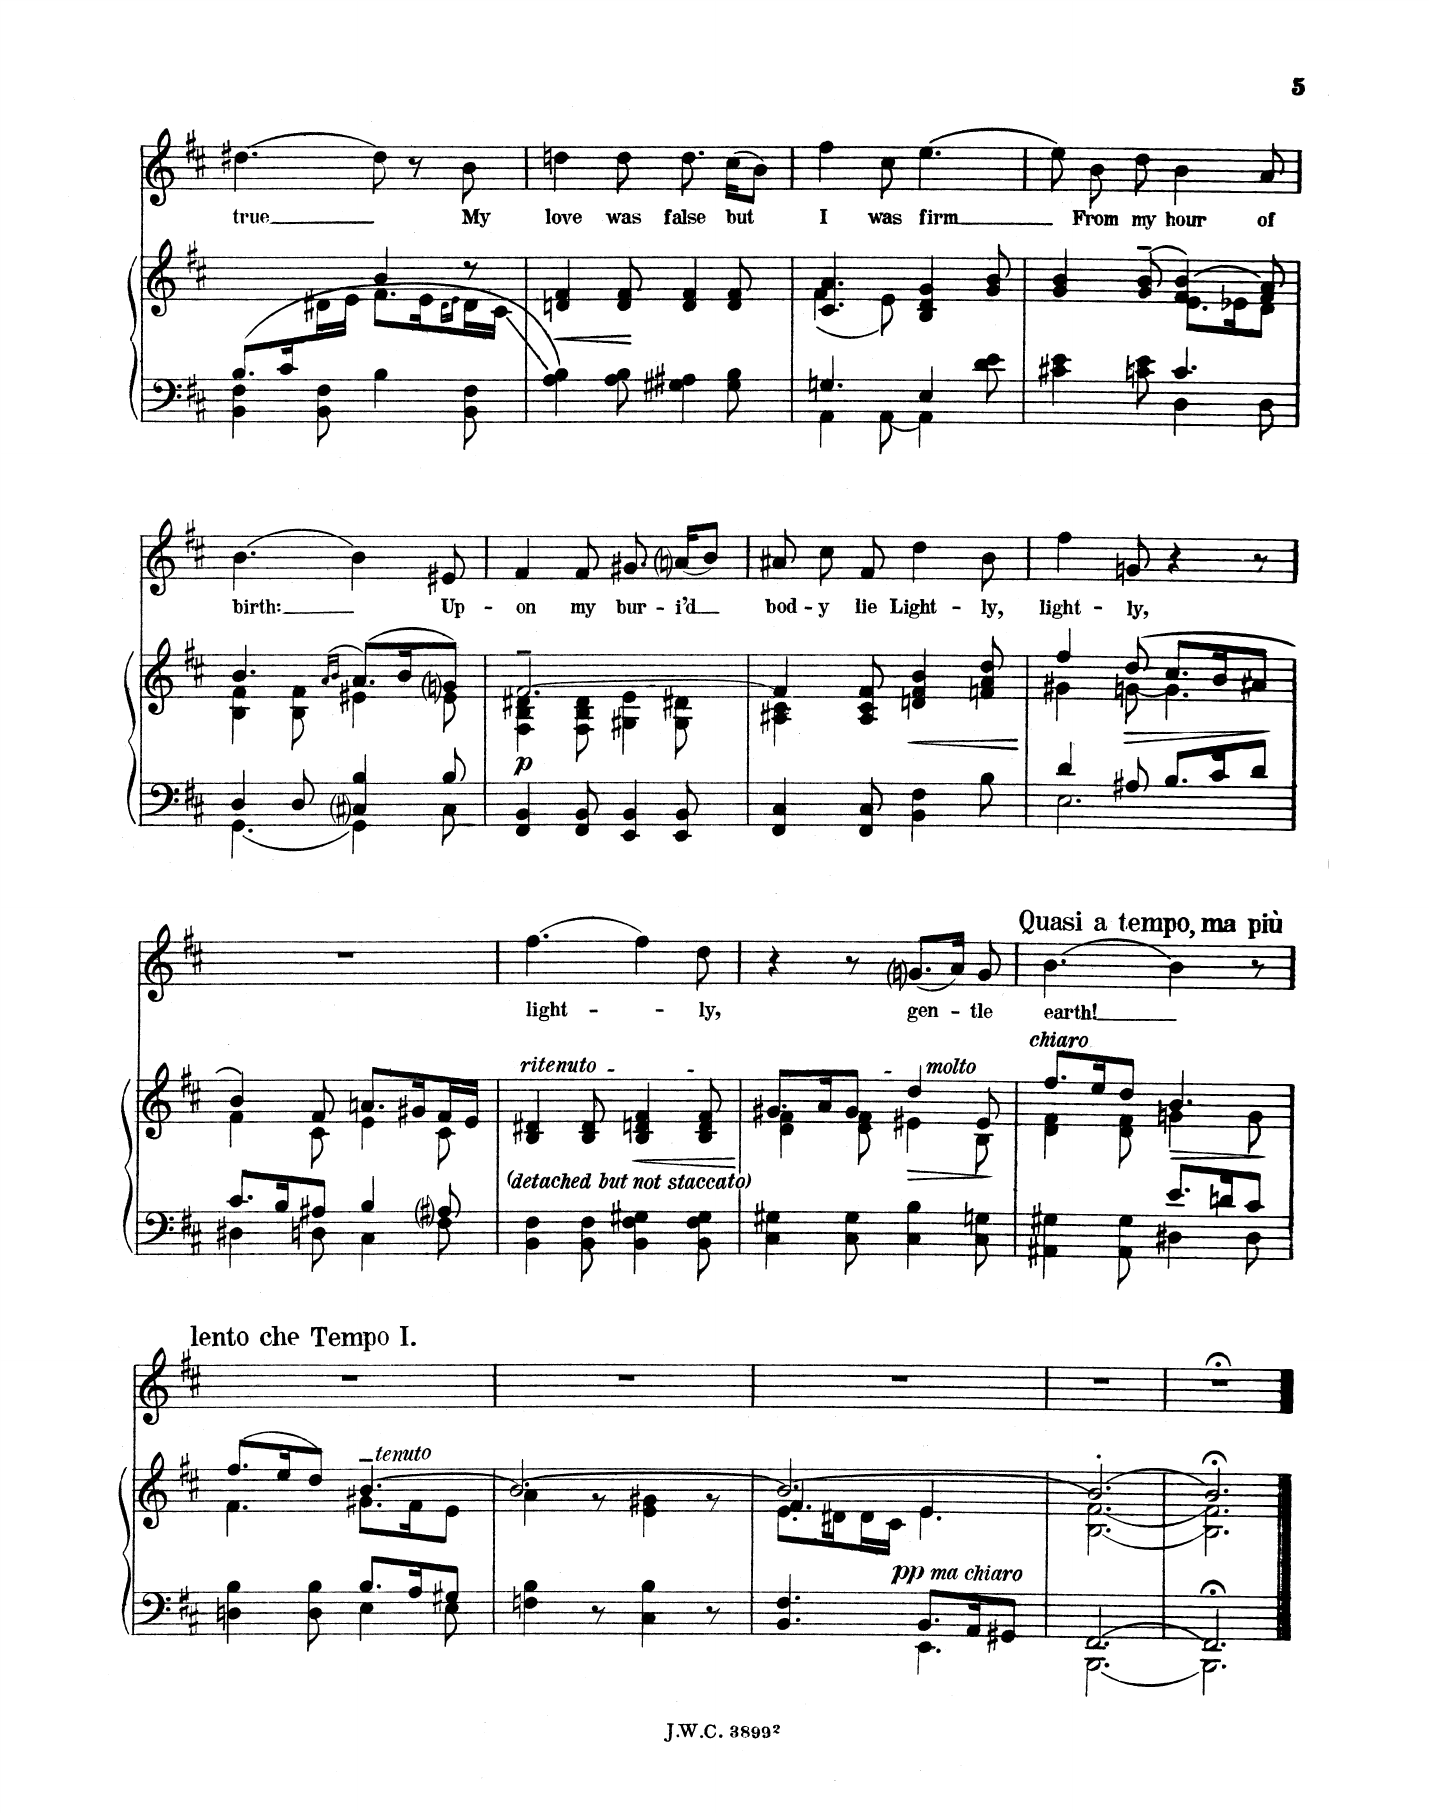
**kern	**kern	**dynam	**kern	**text
*part2	*part2	*part2	*part1	*part1
*staff3	*staff2	*staff2/3	*staff1	*staff1
*I"Piano	*	*	*I"Voice	*
*I'Pno	*	*	*	*
*clefF4	*clefG2	*	*clefG2	*
*k[f#c#]	*k[f#c#]	*	*k[f#c#]	*
*M6/8	*M6/8	*	*M6/8	*
=12	=12	=12	=12	=12
*^	*^	*	*	*
8.B/L	4BB\ 4F#\	4.ryy	4ryy	.	[4.dd#X\	true
16c#/L	.	.	.	.	.	.
2ryy	8BB\ 8F#\	.	16d#X\L	.	.	.
.	.	.	16e\JJ	.	.	.
.	4B\	4b/	8.f#\L	.	8dd#\]	.
.	.	.	.	.	8r	.
.	.	.	16e\L	.	.	.
.	.	.	16qd#/LL	.	.	.
.	.	.	16qe/JJ	.	.	.
.	8BB\ 8F#\	8r	16d#\L	.	8b\	My
.	.	.	16c#\JJ	.	.	.
*v	*v	*	*	*	*	*
=13	=13	=13	=13	=13	=13
!	!	!	!LO:HP:b	!	!
*	*v	*v	*	*	*
4A\ 4B\	4dn/ 4f#/	<	4ddn\	love
8A\ 8B\	8d/ 8f#/	[	8dd\	was
4G#X\ 4A#X\	4d/ 4f#/	.	8.dd\	false,
.	.	.	(16cc#\KL	but
8G#\ 8B\	8d/ 8f#/	.	8b\J)	.
=14	=14	=14	=14	=14
*^	*^	*	*	*
4.Gn/	4AA\	4.c#/ 4.a/	(4f#\	.	4ff#\	I
.	[8AA\	.	8e\)	.	8cc#\	was
4E/	4AA\]	4B/ 4d/ 4g/	4.ryy	.	[4.ee\	firm
8d\ 8e\	8ryy	8g/ 8b/	.	.	.	.
=15	=15	=15	=15	=15	=15	=15
4c#X\ 4e\	4.ryy	4g/ 4b/	4.ryy	.	8ee\]	.
.	.	.	.	.	8b\	From
8cn\ 8e\	.	8g/~> [8b/~>	.	.	8dd\	my
4.c#X/	4D\	(4f#/ 4b/]	8.e\L	.	4b\	hour
.	.	.	16e-X\K	.	.	.
.	8D\	8f#/ 8a/)	8d\J	.	8a/	of
=16	=16	=16	=16	=16	=16	=16
4D/	[4.GG\	4.b/	4B\ 4f#\	.	[4.b\	birth:
8D/	.	.	8B\ 8f#\	.	.	.
.	.	(>16qa/LL	.	.	.	.
.	.	16qb/JJ	.	.	.	.
4C#i/ 4B/	4GG\]	8.a/L)	4e#X\	.	4b\]	.
.	.	16b/K	.	.	.	.
8B/	8C#\	8gni/J	8e#\	.	8e#X/	Up-
=17	=17	=17	=17	=17	=17	=17
!	!	!	!	!LO:DY:b	!	!
*v	*v	*	*	*	*	*
4FF#/ 4BB/	[2.f#~/	4F#\ 4B\ 4d#X\	p	4f#/	-on
8FF#/ 8BB/	.	8F#\ 8B\ 8d#\	.	8f#/	my
4EE/ 4BB/	.	4G#X\ 4e\	.	8.g#X/	bur-
.	.	.	.	(16ani/KL	-ied
8EE/ 8BB/	.	8G#\ 8d#X\	.	8b/J)	.
=18	=18	=18	=18	=18	=18
4FF#/ 4C#/	4f#/]	4A#X\ 4c#\	.	8a#X/	bod-
.	.	.	.	8cc#\	-y
8FF#/ 8C#/	8A#/ 8c#/ 8f#/	2ryy	.	8f#/	lie
!	!	!	!LO:HP:b	!	!
4BB\ 4F#\	4dn/ 4f#/ 4b/	.	<	4dd\	Light-
8B\	8fn/ 8a/ 8dd/	.	.	8b\	-ly,
*	*v	*v	*	*	*
.	.	[	.	.
=19	=19	=19	=19	=19
*^	*^	*	*	*
4d/	2.E\	4ff#/	4g#X\	.	4ff#\	light-
!	!	!	!	!LO:HP:b	!	!
8A#X/	.	(8dd/	[8gn\	>	8gn/	-ly,
8.B/L	.	8.cc#/L	4.g\]	.	4r	.
16c#/K	.	16b/K	.	.	.	.
8d/J	.	8a#X/J	.	.	8r	.
*v	*v	*	*	*	*	*
*	*v	*v	*	*	*
.	.	]	.	.
=20	=20	=20	=20	=20
*^	*^	*	*	*
8.c#/L	4D#X\	4b/)	4f#\	.	2.r	.
16B/K	.	.	.	.	.	.
8A#X/J	8Dn\	8f#/	8c#\	.	.	.
4B/	4C#\	8.an/L	4e\	.	.	.
.	.	16g#X/L	.	.	.	.
8A#i/	8F#\	16f#/L	8c#\	.	.	.
.	.	16e/JJ	.	.	.	.
*v	*v	*	*	*	*	*
*	*v	*v	*	*	*
=21	=21	=21	=21	=21
!	!	!	!LO:TX:a:t=ritenuto  molto	!
!	!LO:TX:i:t=(detached but not staccato)	!	!	!
!	!LO:TX:a:t=ritenuto  molto	!	!	!
4BB\ 4F#\	4B/ 4d#X/	.	[4.ff#\	light-
8BB\ 8F#\	8B/ 8d#/	.	.	.
!	!	!LO:HP:b	!	!
4BB\ 4F#\ 4G#X\	4B/ 4dn/ 4f#/	<	4ff#\]	.
8BB\ 8F#\ 8G#\	8B/ 8d/ 8f#/	.	8dd\	-ly,
.	.	[	.	.
=22	=22	=22	=22	=22
*	*^	*	*	*
4C#\ 4G#X\	8g#X/L	4d\ 4f#\	.	4r	.
.	8a/	.	.	.	.
8C#\ 8G#\	8g#/J	8d\ 8f#\	.	8r	.
4C#\ 4B\	4dd/	4e#X\	.	(8.gni/L	gen-
.	.	.	.	16a/Jk)	.
8C#\ 8Gn\	8e#/	8B\	.	8g/	-tle
=23	=23	=23	=23	=23	=23
*^	*	*	*	*	*
!	!	!	!	!	!LO:TX:a:B:t=Quasi a tempo, ma più	!
!	!	!LO:TX:i:t=chiaro	!	!	!	!
4AA#X\ 4G#X\	4.ryy	8.ff#/L	4d\ 4f#\	.	[4.b\	earth!
.	.	16ee/K	.	.	.	.
8AA#\ 8G#\	.	8dd/J	8d\ 8f#\	.	.	.
!	!	!	!	!LO:HP:b	!	!
8.e/L	4D#X\	4.b/	4gn\	>	4b\]	.
16dn/K	.	.	.	.	.	.
8c#/J	8D#\	.	8g\	.	8r	.
*v	*v	*	*	*	*	*
*	*v	*v	*	*	*
.	.	]	.	.
=24	=24	=24	=24	=24
*^	*^	*	*	*
!	!	!	!	!	!LO:TX:a:B:t=lento che Tempo I	!
4Dn\ 4B\	4.ryy	(8.ff#/L	4.f#\	.	2.r	.
.	.	16ee/K	.	.	.	.
8D\ 8B\	.	8dd/J)	.	.	.	.
!	!	!LO:TX:i:t=tenuto.	!	!	!	!
8.B/L	4E\	[4.b~/	8.g#X\L	.	.	.
16A/K	.	.	16f#\K	.	.	.
8G#X/J	8E\	.	8e'~\J	.	.	.
*v	*v	*	*	*	*	*
=25	=25	=25	=25	=25	=25
4Fn\ 4B\	2.b/_	4a\	.	2.r	.
8r	.	8r	.	.	.
4C#\ 4B\	.	4e\ 4g#X\	.	.	.
8r	.	8r	.	.	.
=26	=26	=26	=26	=26	=26
*^	*	*^	*	*	*
4.BB/ 4.F#/	4.ryy	2.b/_	8.e\L	4.f#/	.	2.r	.
.	.	.	16d#X\L	.	.	.	.
.	.	.	16d#\L	.	.	.	.
.	.	.	16c#\JJ	.	.	.	.
!	!	!	!	!	!LO:DY:a=2	!	!
!	!	!	!	!	!LO:DY:n=1:a=2	!	!
8.BB/L	4.EE\	.	4.e\	4.e/	pp other-dynamics	.	.
16AA/K	.	.	.	.	.	.	.
8GG#X/J	.	.	.	.	.	.	.
*	*	*	*v	*v	*	*	*
=27	=27	=27	=27	=27	=27	=27
[2.FF#/	[2.BBB\	2.b'/_	[2.B\ [2.f#\	.	2.r	.
=28	=28	=28	=28	=28	=28	=28
2.FF#/]	2.BBB\]	2.b/]	2.B\] 2.f#\]	.	2.r	.
*v	*v	*	*	*	*	*
*	*v	*v	*	*	*
==	==	==	==	==
*-	*-	*-	*-	*-
